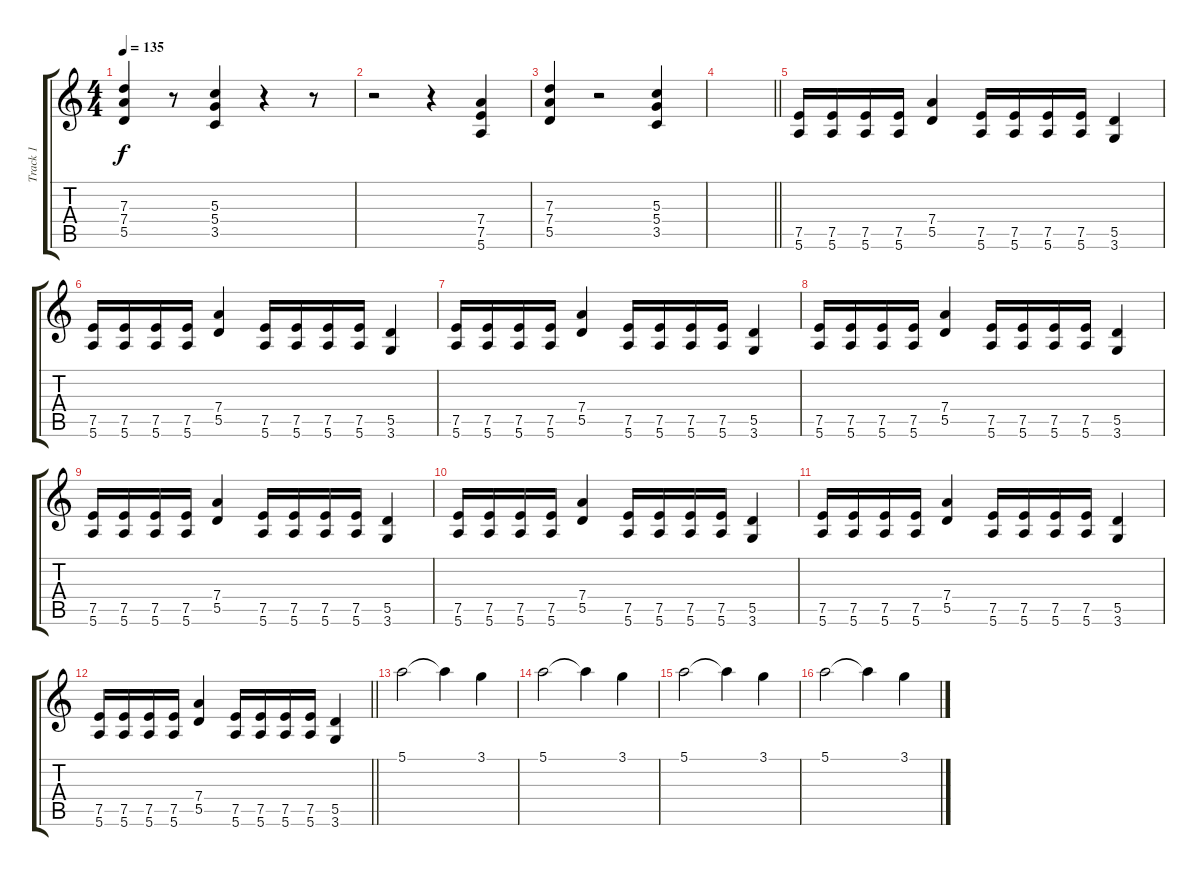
\track ("Track 1" "Track 1") {instrument overdrivenguitar}
\staff {score tabs}
\tuning (E4 B3 G3 D3 A2 E2) {hide}
\ts (4 4)
\tempo 135
\clef g2
\ks c
(7.3 7.4 5.5).4{dy f} r.8 (5.3 5.4 3.5).4 r.4 r.8 |
r.2 r.4 (7.4 7.5 5.6).4 |
(7.3 7.4 5.5).4 r.2 (5.3 5.4 3.5).4 |
\barLineRight lightlight
|
\section ("" "")
(7.5 5.6).16 (7.5 5.6).16 (7.5 5.6).16 (7.5 5.6).16 (7.4 5.5).4 (7.5 5.6).16 (7.5 5.6).16 (7.5 5.6).16 (7.5 5.6).16 (5.5 3.6).4 |
(7.5 5.6).16 (7.5 5.6).16 (7.5 5.6).16 (7.5 5.6).16 (7.4 5.5).4 (7.5 5.6).16 (7.5 5.6).16 (7.5 5.6).16 (7.5 5.6).16 (5.5 3.6).4 |
(7.5 5.6).16 (7.5 5.6).16 (7.5 5.6).16 (7.5 5.6).16 (7.4 5.5).4 (7.5 5.6).16 (7.5 5.6).16 (7.5 5.6).16 (7.5 5.6).16 (5.5 3.6).4 |
(7.5 5.6).16 (7.5 5.6).16 (7.5 5.6).16 (7.5 5.6).16 (7.4 5.5).4 (7.5 5.6).16 (7.5 5.6).16 (7.5 5.6).16 (7.5 5.6).16 (5.5 3.6).4 |
(7.5 5.6).16 (7.5 5.6).16 (7.5 5.6).16 (7.5 5.6).16 (7.4 5.5).4 (7.5 5.6).16 (7.5 5.6).16 (7.5 5.6).16 (7.5 5.6).16 (5.5 3.6).4 |
(7.5 5.6).16 (7.5 5.6).16 (7.5 5.6).16 (7.5 5.6).16 (7.4 5.5).4 (7.5 5.6).16 (7.5 5.6).16 (7.5 5.6).16 (7.5 5.6).16 (5.5 3.6).4 |
(7.5 5.6).16 (7.5 5.6).16 (7.5 5.6).16 (7.5 5.6).16 (7.4 5.5).4 (7.5 5.6).16 (7.5 5.6).16 (7.5 5.6).16 (7.5 5.6).16 (5.5 3.6).4 |
\barLineRight lightlight
(7.5 5.6).16 (7.5 5.6).16 (7.5 5.6).16 (7.5 5.6).16 (7.4 5.5).4 (7.5 5.6).16 (7.5 5.6).16 (7.5 5.6).16 (7.5 5.6).16 (5.5 3.6).4 |
\section ("" "")
5.1.2 5.1{t}.4 3.1.4 |
5.1.2 5.1{t}.4 3.1.4 |
5.1.2 5.1{t}.4 3.1.4 |
5.1.2 5.1{t}.4 3.1.4
